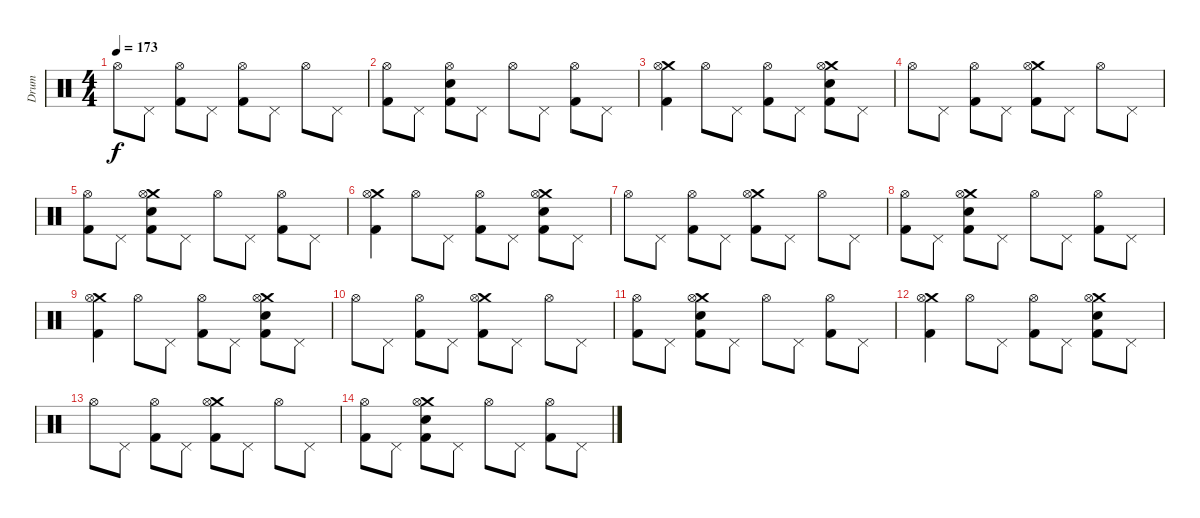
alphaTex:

\track ("Drum" "Drum") {instrument percussion}
\staff {score}
\articulation defaults
\ts (4 4)
\tempo 173
\clef neutral
\ks c "Hi-Hat (open)".8{dy f} "Pedal Hi-Hat (hit)".8
("Hi-Hat (open)" "Kick (hit) 2").8 "Pedal Hi-Hat (hit)".8 ("Hi-Hat (open)" "Kick (hit) 2").8 "Pedal Hi-Hat (hit)".8 "Hi-Hat (open)".8 "Pedal Hi-Hat (hit)".8 |
("Hi-Hat (open)" "Kick (hit) 2").8 "Pedal Hi-Hat (hit)".8 ("Hi-Hat (open)" "Electric Snare (hit)" "Kick (hit) 2").8 "Pedal Hi-Hat (hit)".8 "Hi-Hat (open)".8 "Pedal Hi-Hat (hit)".8 ("Hi-Hat (open)" "Kick (hit) 2").8 "Pedal Hi-Hat (hit)".8 |
("Crash medium (hit)" "Hi-Hat (open)" "Kick (hit) 2").4 "Hi-Hat (open)".8 "Pedal Hi-Hat (hit)".8 ("Hi-Hat (open)" "Kick (hit) 2").8 "Pedal Hi-Hat (hit)".8 ("Crash medium (hit)" "Hi-Hat (open)" "Electric Snare (hit)" "Kick (hit) 2").8 "Pedal Hi-Hat (hit)".8 |
"Hi-Hat (open)".8 "Pedal Hi-Hat (hit)".8 ("Hi-Hat (open)" "Kick (hit) 2").8 "Pedal Hi-Hat (hit)".8 ("Crash medium (hit)" "Hi-Hat (open)" "Kick (hit) 2").8 "Pedal Hi-Hat (hit)".8 "Hi-Hat (open)".8 "Pedal Hi-Hat (hit)".8 |
("Hi-Hat (open)" "Kick (hit) 2").8 "Pedal Hi-Hat (hit)".8 ("Crash medium (hit)" "Hi-Hat (open)" "Electric Snare (hit)" "Kick (hit) 2").8 "Pedal Hi-Hat (hit)".8 "Hi-Hat (open)".8 "Pedal Hi-Hat (hit)".8 ("Hi-Hat (open)" "Kick (hit) 2").8 "Pedal Hi-Hat (hit)".8 |
("Crash medium (hit)" "Hi-Hat (open)" "Kick (hit) 2").4 "Hi-Hat (open)".8 "Pedal Hi-Hat (hit)".8 ("Hi-Hat (open)" "Kick (hit) 2").8 "Pedal Hi-Hat (hit)".8 ("Crash medium (hit)" "Hi-Hat (open)" "Electric Snare (hit)" "Kick (hit) 2").8 "Pedal Hi-Hat (hit)".8 |
"Hi-Hat (open)".8 "Pedal Hi-Hat (hit)".8 ("Hi-Hat (open)" "Kick (hit) 2").8 "Pedal Hi-Hat (hit)".8 ("Crash medium (hit)" "Hi-Hat (open)" "Kick (hit) 2").8 "Pedal Hi-Hat (hit)".8 "Hi-Hat (open)".8 "Pedal Hi-Hat (hit)".8 |
("Hi-Hat (open)" "Kick (hit) 2").8 "Pedal Hi-Hat (hit)".8 ("Crash medium (hit)" "Hi-Hat (open)" "Electric Snare (hit)" "Kick (hit) 2").8 "Pedal Hi-Hat (hit)".8 "Hi-Hat (open)".8 "Pedal Hi-Hat (hit)".8 ("Hi-Hat (open)" "Kick (hit) 2").8 "Pedal Hi-Hat (hit)".8 |
("Crash medium (hit)" "Hi-Hat (open)" "Kick (hit) 2").4 "Hi-Hat (open)".8 "Pedal Hi-Hat (hit)".8 ("Hi-Hat (open)" "Kick (hit) 2").8 "Pedal Hi-Hat (hit)".8 ("Crash medium (hit)" "Hi-Hat (open)" "Electric Snare (hit)" "Kick (hit) 2").8 "Pedal Hi-Hat (hit)".8 |
"Hi-Hat (open)".8 "Pedal Hi-Hat (hit)".8 ("Hi-Hat (open)" "Kick (hit) 2").8 "Pedal Hi-Hat (hit)".8 ("Crash medium (hit)" "Hi-Hat (open)" "Kick (hit) 2").8 "Pedal Hi-Hat (hit)".8 "Hi-Hat (open)".8 "Pedal Hi-Hat (hit)".8 |
("Hi-Hat (open)" "Kick (hit) 2").8 "Pedal Hi-Hat (hit)".8 ("Crash medium (hit)" "Hi-Hat (open)" "Electric Snare (hit)" "Kick (hit) 2").8 "Pedal Hi-Hat (hit)".8 "Hi-Hat (open)".8 "Pedal Hi-Hat (hit)".8 ("Hi-Hat (open)" "Kick (hit) 2").8 "Pedal Hi-Hat (hit)".8 |
("Crash medium (hit)" "Hi-Hat (open)" "Kick (hit) 2").4 "Hi-Hat (open)".8 "Pedal Hi-Hat (hit)".8 ("Hi-Hat (open)" "Kick (hit) 2").8 "Pedal Hi-Hat (hit)".8 ("Crash medium (hit)" "Hi-Hat (open)" "Electric Snare (hit)" "Kick (hit) 2").8 "Pedal Hi-Hat (hit)".8 |
"Hi-Hat (open)".8 "Pedal Hi-Hat (hit)".8 ("Hi-Hat (open)" "Kick (hit) 2").8 "Pedal Hi-Hat (hit)".8 ("Crash medium (hit)" "Hi-Hat (open)" "Kick (hit) 2").8 "Pedal Hi-Hat (hit)".8 "Hi-Hat (open)".8 "Pedal Hi-Hat (hit)".8 |
("Hi-Hat (open)" "Kick (hit) 2").8 "Pedal Hi-Hat (hit)".8 ("Crash medium (hit)" "Hi-Hat (open)" "Electric Snare (hit)" "Kick (hit) 2").8 "Pedal Hi-Hat (hit)".8 "Hi-Hat (open)".8 "Pedal Hi-Hat (hit)".8 ("Hi-Hat (open)" "Kick (hit) 2").8 "Pedal Hi-Hat (hit)".8
